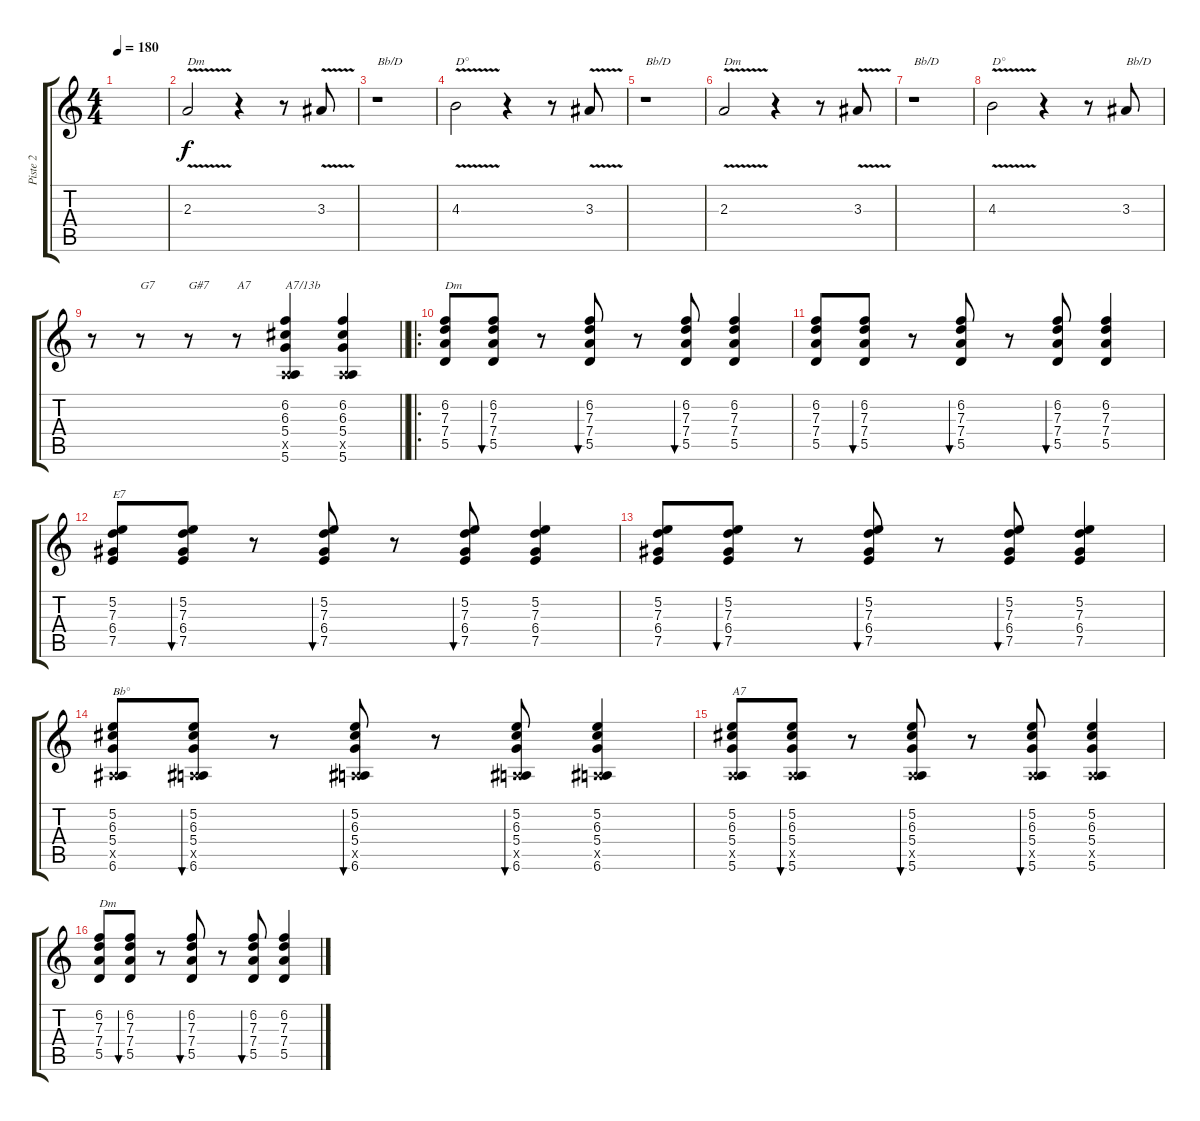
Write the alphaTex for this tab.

\track ("Piste 2" "Piste 2") {instrument acousticguitarsteel}
\staff {score tabs}
\tuning (E4 B3 G3 D3 A2 E2) {hide}
\ts (4 4)
\tempo 180
\clef g2
\ks c
|
2.3{v}.2{txt "Dm"} r.4 r.8 3.3{v}.8 |
r.1{txt "Bb/D"} |
4.3{v}.2{txt "D°"} r.4 r.8 3.3{v}.8 |
r.1{txt "Bb/D"} |
2.3{v}.2{txt "Dm"} r.4 r.8 3.3{v}.8 |
r.1{txt "Bb/D"} |
4.3{v}.2{txt "D°"} r.4 r.8 3.3.8{txt "Bb/D"} |
\barLineRight lightlight
r.8 r.8{txt "G7"} r.8{txt "G#7"} r.8{txt "A7"} (6.2 6.3 5.4 0.5{x} 5.6).4{txt "A7/13b"} (6.2 6.3 5.4 0.5{x} 5.6).4 |
\ro
(6.2 7.3 7.4 5.5).8{txt "Dm"} (6.2 7.3 7.4 5.5).8{bu 60} r.8 (6.2 7.3 7.4 5.5).8{bu 60} r.8 (6.2 7.3 7.4 5.5).8{bu 60} (6.2 7.3 7.4 5.5).4 |
(6.2 7.3 7.4 5.5).8 (6.2 7.3 7.4 5.5).8{bu 60} r.8 (6.2 7.3 7.4 5.5).8{bu 60} r.8 (6.2 7.3 7.4 5.5).8{bu 60} (6.2 7.3 7.4 5.5).4 |
(5.2 7.3 6.4 7.5).8{txt "E7"} (5.2 7.3 6.4 7.5).8{bu 60} r.8 (5.2 7.3 6.4 7.5).8{bu 60} r.8 (5.2 7.3 6.4 7.5).8{bu 60} (5.2 7.3 6.4 7.5).4 |
(5.2 7.3 6.4 7.5).8 (5.2 7.3 6.4 7.5).8{bu 60} r.8 (5.2 7.3 6.4 7.5).8{bu 60} r.8 (5.2 7.3 6.4 7.5).8{bu 60} (5.2 7.3 6.4 7.5).4 |
(5.2 6.3 5.4 0.5{x} 6.6).8{txt "Bb°"} (5.2 6.3 5.4 0.5{x} 6.6).8{bu 60} r.8 (5.2 6.3 5.4 0.5{x} 6.6).8{bu 60} r.8 (5.2 6.3 5.4 0.5{x} 6.6).8{bu 60} (5.2 6.3 5.4 0.5{x} 6.6).4 |
(5.2 6.3 5.4 0.5{x} 5.6).8{txt "A7"} (5.2 6.3 5.4 0.5{x} 5.6).8{bu 60} r.8 (5.2 6.3 5.4 0.5{x} 5.6).8{bu 60} r.8 (5.2 6.3 5.4 0.5{x} 5.6).8{bu 60} (5.2 6.3 5.4 0.5{x} 5.6).4 |
(6.2 7.3 7.4 5.5).8{txt "Dm"} (6.2 7.3 7.4 5.5).8{bu 60} r.8 (6.2 7.3 7.4 5.5).8{bu 60} r.8 (6.2 7.3 7.4 5.5).8{bu 60} (6.2 7.3 7.4 5.5).4
